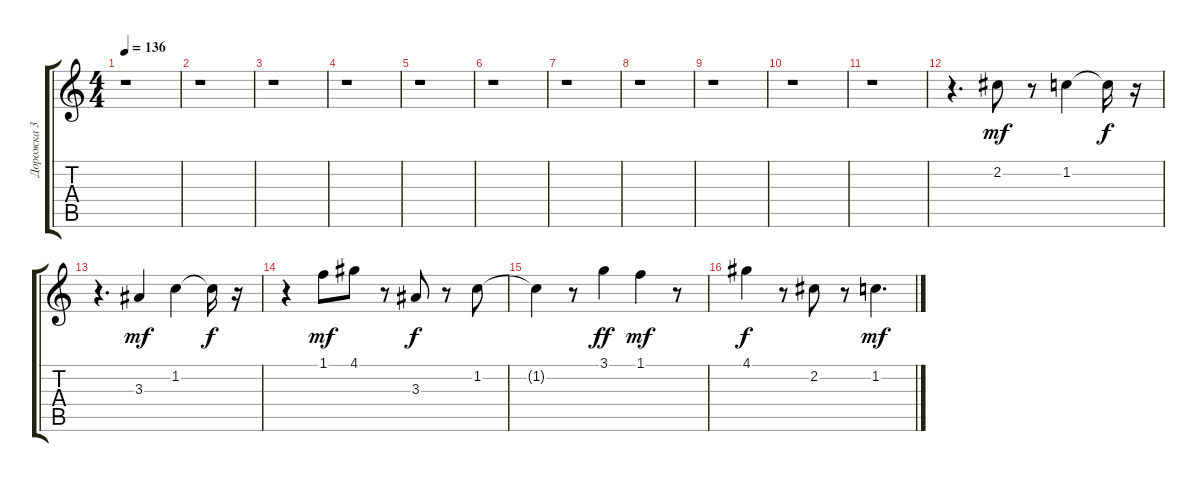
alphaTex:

\track ("Дорожка 3" "Дорожка 3") {instrument acousticguitarnylon}
\staff {score tabs}
\tuning (E4 B3 G3 D3 A2 E2) {hide}
\ts (4 4)
\tempo 136
\clef g2
\ks c
r.1{dy f} |
r.1 |
r.1 |
r.1 |
r.1 |
r.1 |
r.1 |
r.1 |
r.1 |
r.1 |
r.1 |
r.4{d} 2.2.8{dy mf volume 14} r.8 1.2.4 1.2{t}.16{dy f} r.16 |
r.4{d} 3.3.4{dy mf} 1.2.4 1.2{t}.16{dy f} r.16 |
r.4 1.1.8{dy mf} 4.1.8 r.8 3.3.8{dy f} r.8 1.2.8 |
1.2{t}.4 r.8 3.1.4{dy ff volume 6} 1.1.4{dy mf} r.8 |
4.1.4{dy f} r.8 2.2.8{volume 14} r.8 1.2.4{d dy mf}
